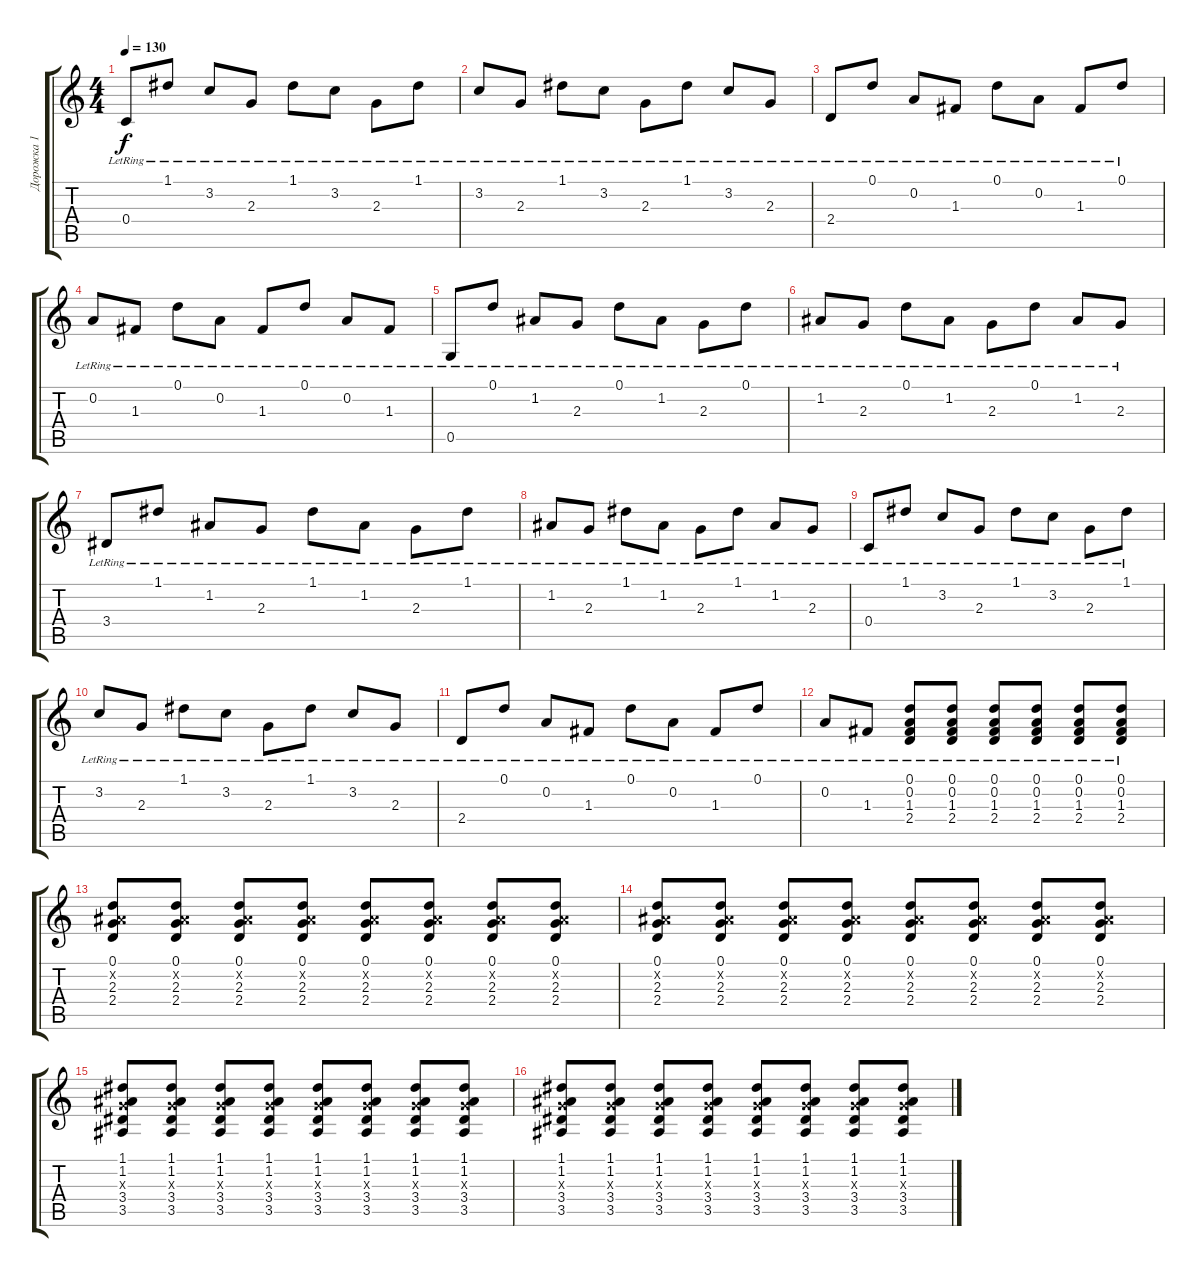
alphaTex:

\track ("Дорожка 1" "Дорожка 1") {instrument acousticguitarsteel}
\staff {score tabs}
\tuning (D4 A3 F3 C3 G2 C2) {hide}
\ts (4 4)
\tempo 130
\clef g2
\ks c
0.4{lr}.8{dy f} 1.1{lr}.8 3.2{lr}.8 2.3{lr}.8 1.1{lr}.8 3.2{lr}.8 2.3{lr}.8 1.1{lr}.8 |
3.2{lr}.8 2.3{lr}.8 1.1{lr}.8 3.2{lr}.8 2.3{lr}.8 1.1{lr}.8 3.2{lr}.8 2.3{lr}.8 |
2.4{lr}.8 0.1{lr}.8 0.2{lr}.8 1.3{lr}.8 0.1{lr}.8 0.2{lr}.8 1.3{lr}.8 0.1{lr}.8 |
0.2{lr}.8 1.3{lr}.8 0.1{lr}.8 0.2{lr}.8 1.3{lr}.8 0.1{lr}.8 0.2{lr}.8 1.3{lr}.8 |
0.5{lr}.8 0.1{lr}.8 1.2{lr}.8 2.3{lr}.8 0.1{lr}.8 1.2{lr}.8 2.3{lr}.8 0.1{lr}.8 |
1.2{lr}.8 2.3{lr}.8 0.1{lr}.8 1.2{lr}.8 2.3{lr}.8 0.1{lr}.8 1.2{lr}.8 2.3{lr}.8 |
3.4{lr}.8 1.1{lr}.8 1.2{lr}.8 2.3{lr}.8 1.1{lr}.8 1.2{lr}.8 2.3{lr}.8 1.1{lr}.8 |
1.2{lr}.8 2.3{lr}.8 1.1{lr}.8 1.2{lr}.8 2.3{lr}.8 1.1{lr}.8 1.2{lr}.8 2.3{lr}.8 |
0.4{lr}.8 1.1{lr}.8 3.2{lr}.8 2.3{lr}.8 1.1{lr}.8 3.2{lr}.8 2.3{lr}.8 1.1{lr}.8 |
3.2{lr}.8 2.3{lr}.8 1.1{lr}.8 3.2{lr}.8 2.3{lr}.8 1.1{lr}.8 3.2{lr}.8 2.3{lr}.8 |
2.4{lr}.8 0.1{lr}.8 0.2{lr}.8 1.3{lr}.8 0.1{lr}.8 0.2{lr}.8 1.3{lr}.8 0.1{lr}.8 |
0.2{lr}.8 1.3{lr}.8 (0.1{lr} 0.2{lr} 1.3{lr} 2.4{lr}).8 (0.1{lr} 0.2{lr} 1.3{lr} 2.4{lr}).8 (0.1{lr} 0.2{lr} 1.3{lr} 2.4{lr}).8 (0.1{lr} 0.2{lr} 1.3{lr} 2.4{lr}).8 (0.1{lr} 0.2{lr} 1.3{lr} 2.4{lr}).8 (0.1{lr} 0.2{lr} 1.3{lr} 2.4{lr}).8 |
(0.1 1.2{x} 2.3 2.4).8{instrument overdrivenguitar} (0.1 1.2{x} 2.3 2.4).8 (0.1 1.2{x} 2.3 2.4).8 (0.1 1.2{x} 2.3 2.4).8 (0.1 1.2{x} 2.3 2.4).8 (0.1 1.2{x} 2.3 2.4).8 (0.1 1.2{x} 2.3 2.4).8 (0.1 1.2{x} 2.3 2.4).8 |
(0.1 1.2{x} 2.3 2.4).8 (0.1 1.2{x} 2.3 2.4).8 (0.1 1.2{x} 2.3 2.4).8 (0.1 1.2{x} 2.3 2.4).8 (0.1 1.2{x} 2.3 2.4).8 (0.1 1.2{x} 2.3 2.4).8 (0.1 1.2{x} 2.3 2.4).8 (0.1 1.2{x} 2.3 2.4).8 |
(1.1 1.2 2.3{x} 3.4 3.5).8 (1.1 1.2 2.3{x} 3.4 3.5).8 (1.1 1.2 2.3{x} 3.4 3.5).8 (1.1 1.2 2.3{x} 3.4 3.5).8 (1.1 1.2 2.3{x} 3.4 3.5).8 (1.1 1.2 2.3{x} 3.4 3.5).8 (1.1 1.2 2.3{x} 3.4 3.5).8 (1.1 1.2 2.3{x} 3.4 3.5).8 |
(1.1 1.2 2.3{x} 3.4 3.5).8 (1.1 1.2 2.3{x} 3.4 3.5).8 (1.1 1.2 2.3{x} 3.4 3.5).8 (1.1 1.2 2.3{x} 3.4 3.5).8 (1.1 1.2 2.3{x} 3.4 3.5).8 (1.1 1.2 2.3{x} 3.4 3.5).8 (1.1 1.2 2.3{x} 3.4 3.5).8 (1.1 1.2 2.3{x} 3.4 3.5).8
